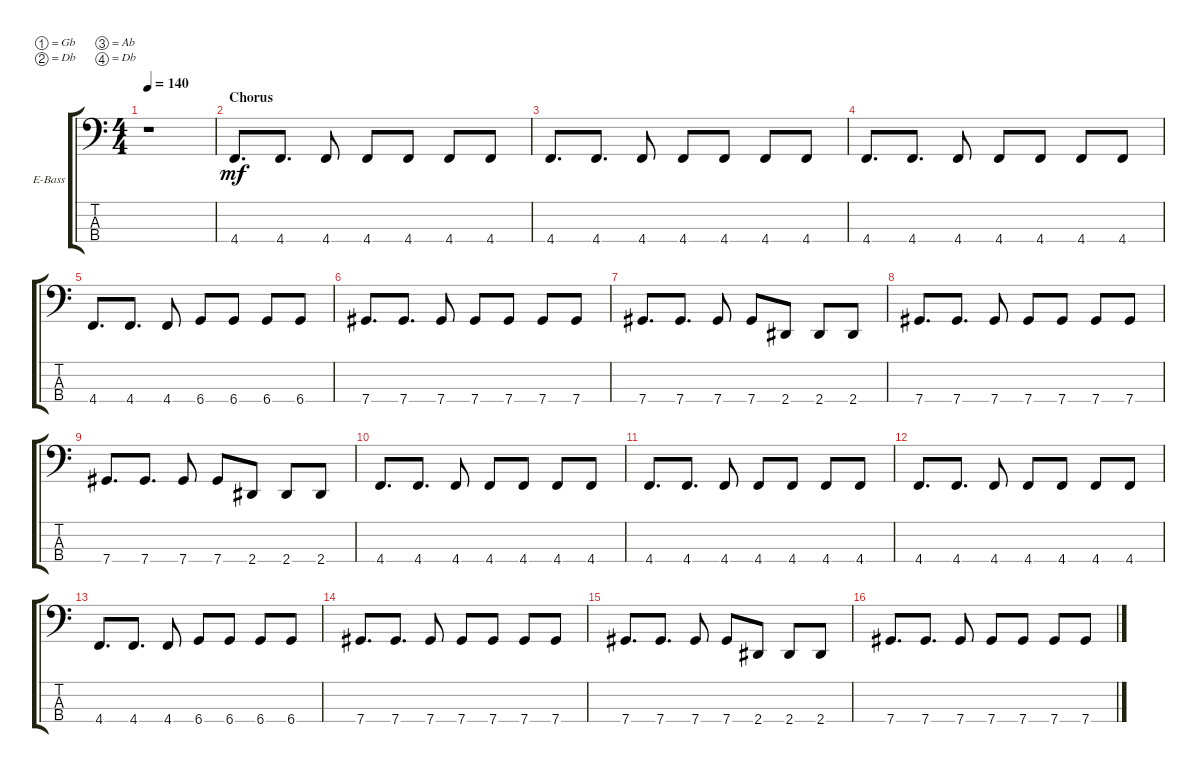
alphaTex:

\defaultSystemsLayout 4
\bracketExtendMode groupsimilarinstruments
\firstSystemTrackNameOrientation horizontal
\otherSystemsTrackNameOrientation horizontal
\track ("Bass - Billy" "E-Bass") {instrument electricbassfinger}
\staff {score tabs}
\tuning (Gb2 Db2 Ab1 Db1)
\ts (4 4)
\tempo 140
\clef f4
\ks c
r.1{dy mf} |
\section ("" "Chorus")
4.4.8{d} 4.4.8{d} 4.4.8 4.4.8 4.4.8 4.4.8 4.4.8 |
4.4.8{d} 4.4.8{d} 4.4.8 4.4.8 4.4.8 4.4.8 4.4.8 |
4.4.8{d} 4.4.8{d} 4.4.8 4.4.8 4.4.8 4.4.8 4.4.8 |
4.4.8{d} 4.4.8{d} 4.4.8 6.4.8 6.4.8 6.4.8 6.4.8 |
7.4.8{d} 7.4.8{d} 7.4.8 7.4.8 7.4.8 7.4.8 7.4.8 |
7.4.8{d} 7.4.8{d} 7.4.8 7.4.8 2.4.8 2.4.8 2.4.8 |
7.4.8{d} 7.4.8{d} 7.4.8 7.4.8 7.4.8 7.4.8 7.4.8 |
7.4.8{d} 7.4.8{d} 7.4.8 7.4.8 2.4.8 2.4.8 2.4.8 |
4.4.8{d} 4.4.8{d} 4.4.8 4.4.8 4.4.8 4.4.8 4.4.8 |
4.4.8{d} 4.4.8{d} 4.4.8 4.4.8 4.4.8 4.4.8 4.4.8 |
4.4.8{d} 4.4.8{d} 4.4.8 4.4.8 4.4.8 4.4.8 4.4.8 |
4.4.8{d} 4.4.8{d} 4.4.8 6.4.8 6.4.8 6.4.8 6.4.8 |
7.4.8{d} 7.4.8{d} 7.4.8 7.4.8 7.4.8 7.4.8 7.4.8 |
7.4.8{d} 7.4.8{d} 7.4.8 7.4.8 2.4.8 2.4.8 2.4.8 |
7.4.8{d} 7.4.8{d} 7.4.8 7.4.8 7.4.8 7.4.8 7.4.8
